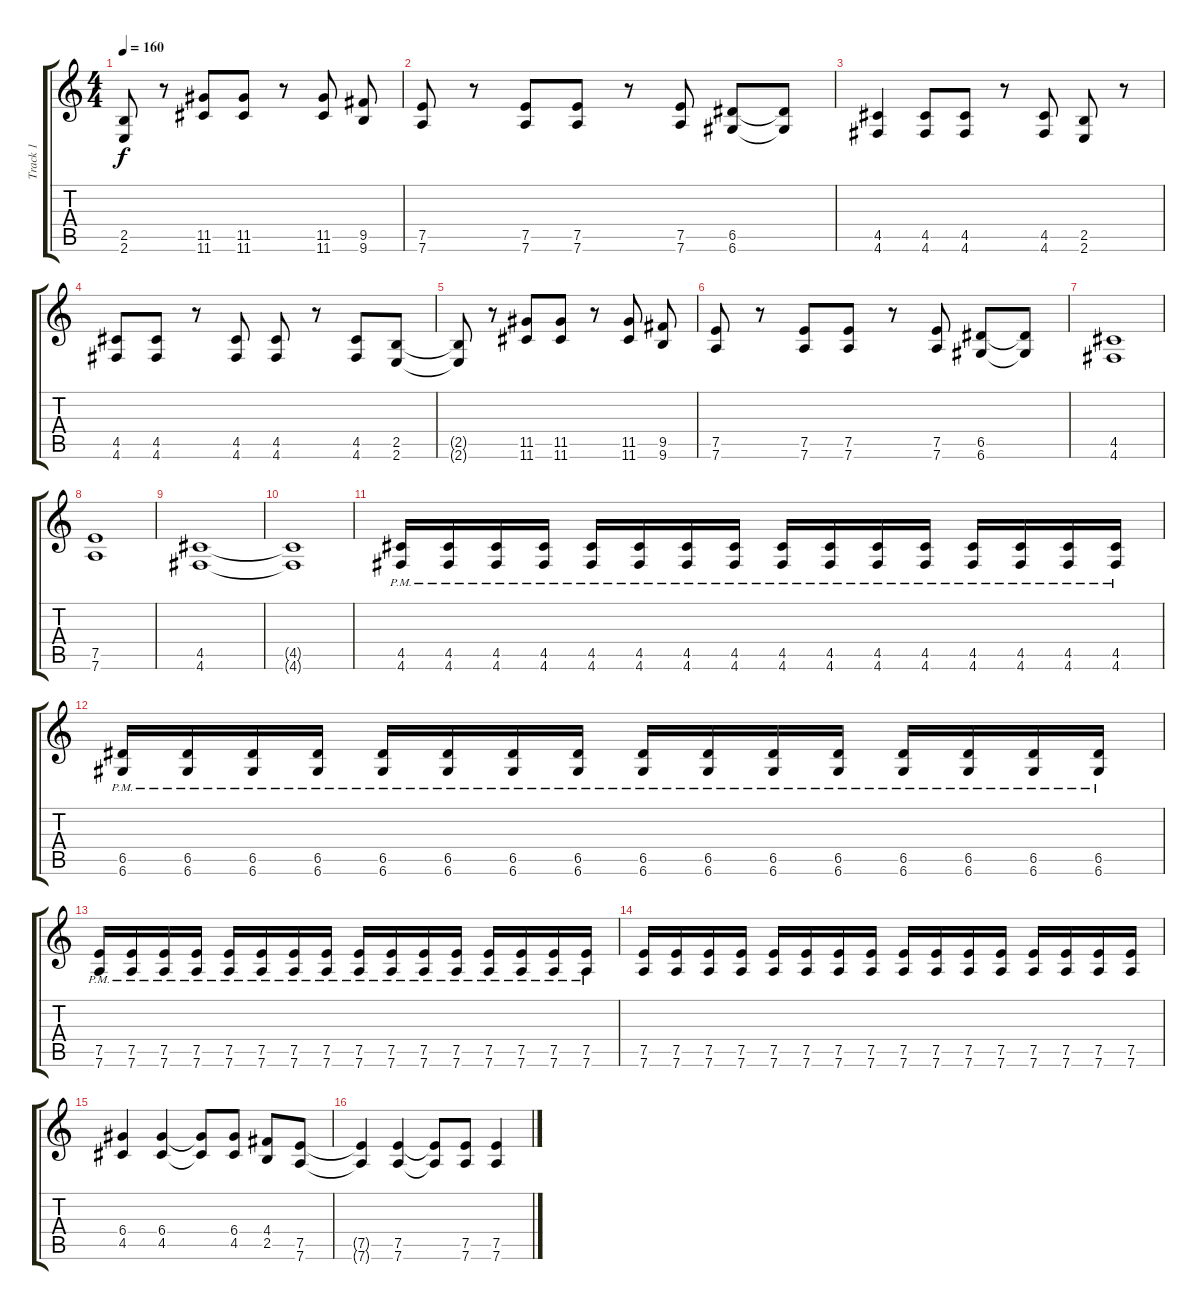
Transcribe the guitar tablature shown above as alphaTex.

\track ("Track 1" "Track 1") {instrument distortionguitar}
\staff {score tabs}
\tuning (E4 B3 G3 D3 A2 D2) {hide}
\ts (4 4)
\tempo 160
\clef g2
\ks c
(2.5{t} 2.6{t}).8{dy f} r.8 (11.5 11.6).8 (11.5 11.6).8 r.8 (11.5 11.6).8 (9.5 9.6).8 |
(7.5 7.6).8 r.8 (7.5 7.6).8 (7.5 7.6).8 r.8 (7.5 7.6).8 (6.5 6.6).8 (6.5{t} 6.6{t}).8 |
(4.5 4.6).4 (4.5 4.6).8 (4.5 4.6).8 r.8 (4.5 4.6).8 (2.5 2.6).8 r.8 |
(4.5 4.6).8 (4.5 4.6).8 r.8 (4.5 4.6).8 (4.5 4.6).8 r.8 (4.5 4.6).8 (2.5 2.6).8 |
(2.5{t} 2.6{t}).8 r.8 (11.5 11.6).8 (11.5 11.6).8 r.8 (11.5 11.6).8 (9.5 9.6).8 |
(7.5 7.6).8 r.8 (7.5 7.6).8 (7.5 7.6).8 r.8 (7.5 7.6).8 (6.5 6.6).8 (6.5{t} 6.6{t}).8 |
(4.5 4.6).1 |
(7.5 7.6).1 |
(4.5 4.6).1 |
(4.5{t} 4.6{t}).1 |
(4.5{pm} 4.6{pm}).16 (4.5{pm} 4.6{pm}).16 (4.5{pm} 4.6{pm}).16 (4.5{pm} 4.6{pm}).16 (4.5{pm} 4.6{pm}).16 (4.5{pm} 4.6{pm}).16 (4.5{pm} 4.6{pm}).16 (4.5{pm} 4.6{pm}).16 (4.5{pm} 4.6{pm}).16 (4.5{pm} 4.6{pm}).16 (4.5{pm} 4.6{pm}).16 (4.5{pm} 4.6{pm}).16 (4.5{pm} 4.6{pm}).16 (4.5{pm} 4.6{pm}).16 (4.5{pm} 4.6{pm}).16 (4.5{pm} 4.6{pm}).16 |
(6.5{pm} 6.6{pm}).16 (6.5{pm} 6.6{pm}).16 (6.5{pm} 6.6{pm}).16 (6.5{pm} 6.6{pm}).16 (6.5{pm} 6.6{pm}).16 (6.5{pm} 6.6{pm}).16 (6.5{pm} 6.6{pm}).16 (6.5{pm} 6.6{pm}).16 (6.5{pm} 6.6{pm}).16 (6.5{pm} 6.6{pm}).16 (6.5{pm} 6.6{pm}).16 (6.5{pm} 6.6{pm}).16 (6.5{pm} 6.6{pm}).16 (6.5{pm} 6.6{pm}).16 (6.5{pm} 6.6{pm}).16 (6.5{pm} 6.6{pm}).16 |
(7.5{pm} 7.6{pm}).16 (7.5{pm} 7.6{pm}).16 (7.5{pm} 7.6{pm}).16 (7.5{pm} 7.6{pm}).16 (7.5{pm} 7.6{pm}).16 (7.5{pm} 7.6{pm}).16 (7.5{pm} 7.6{pm}).16 (7.5{pm} 7.6{pm}).16 (7.5{pm} 7.6{pm}).16 (7.5{pm} 7.6{pm}).16 (7.5{pm} 7.6{pm}).16 (7.5{pm} 7.6{pm}).16 (7.5{pm} 7.6{pm}).16 (7.5{pm} 7.6{pm}).16 (7.5{pm} 7.6{pm}).16 (7.5{pm} 7.6{pm}).16 |
(7.5 7.6).16 (7.5 7.6).16 (7.5 7.6).16 (7.5 7.6).16 (7.5 7.6).16 (7.5 7.6).16 (7.5 7.6).16 (7.5 7.6).16 (7.5 7.6).16 (7.5 7.6).16 (7.5 7.6).16 (7.5 7.6).16 (7.5 7.6).16 (7.5 7.6).16 (7.5 7.6).16 (7.5 7.6).16 |
(6.4 4.5).4 (6.4 4.5).4 (6.4{t} 4.5{t}).8 (6.4 4.5).8 (4.4 2.5).8 (7.5 7.6).8 |
(7.5{t} 7.6{t}).4 (7.5 7.6).4 (7.5{t} 7.6{t}).8 (7.5 7.6).8 (7.5 7.6).4
